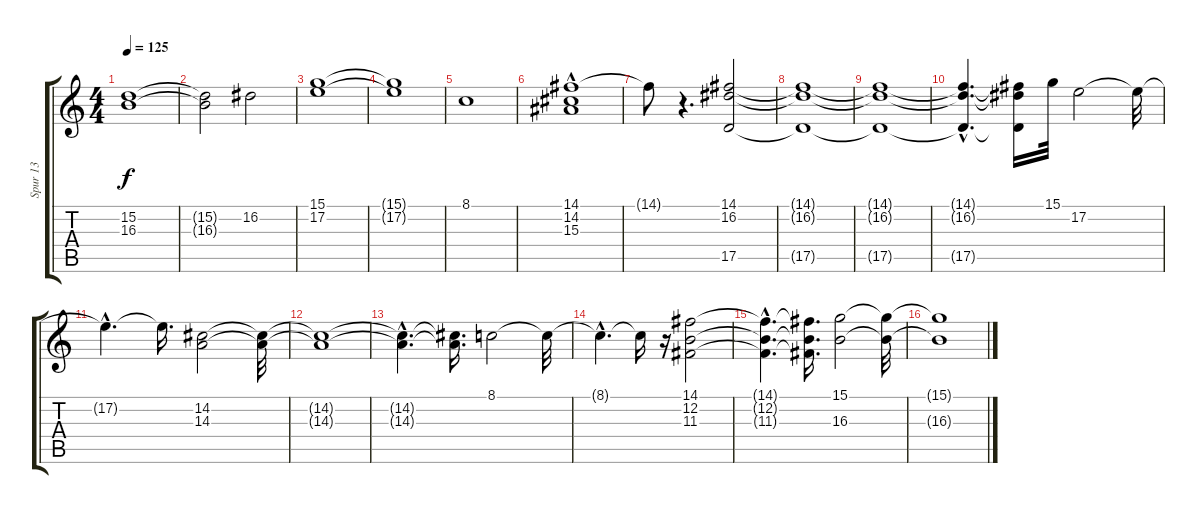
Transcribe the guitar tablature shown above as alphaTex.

\track ("Spur 13" "Spur 13") {instrument synthstrings1}
\staff {score tabs}
\tuning (E4 B3 G3 D3 A2 E2) {hide}
\ts (4 4)
\tempo 125
\clef g2
\ks c
(15.2 16.3).1{dy f} |
(15.2{t} 16.3{t}).2 16.2.2 |
(15.1 17.2).1 |
(15.1{t} 17.2{t}).1 |
8.1.1 |
(14.1 14.2{hac} 15.3{hac}).1 |
14.1{t}.8 r.4{d} (14.1 16.2 17.5).2 |
(14.1{t} 16.2{t} 17.5{t}).1 |
(14.1{t} 16.2{t} 17.5{t}).1 |
(14.1{hac t} 16.2{hac t} 17.5{hac t}).4{d} (14.1{t} 16.2{t} 17.5{t}).16 15.1.32 17.2.2 17.2{t}.32 |
17.2{hac t}.4{d} 17.2{t}.16{d} (14.2 14.3).2 (14.2{t} 14.3{t}).32 |
(14.2{t} 14.3{t}).1 |
(14.2{hac t} 14.3{hac t}).4{d} (14.2{t} 14.3{t}).16{d} 8.1.2 8.1{t}.32 |
8.1{hac t}.4{d} 8.1{t}.16 r.16 (14.1 12.2 11.3).2 |
(14.1{hac t} 12.2{hac t} 11.3{hac t}).4{d} (14.1{t} 12.2{t} 11.3{t}).16{d} (15.1 16.3).2 (15.1{t} 16.3{t}).32 |
(15.1{t} 16.3{t}).1
